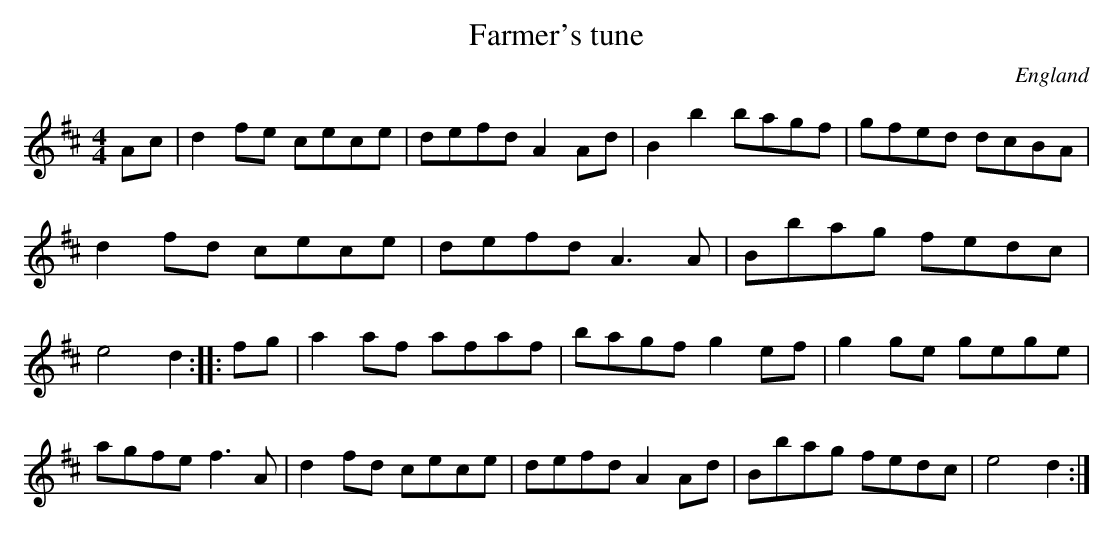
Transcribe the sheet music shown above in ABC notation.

X:1
T:Farmer's tune
O:England
M:4/4
K:D
Ac|\
d2fe cece | defd A2Ad | B2b2bagf | gfed dcBA |\
d2fd cece | defd A3A | Bbag fedc | e4 d2::\
fg|\
a2af afaf | bagf g2ef | g2ge gege | agfef3A |\
d2fd cece | defd A2Ad | Bbag fedc | e4 d2:|**
